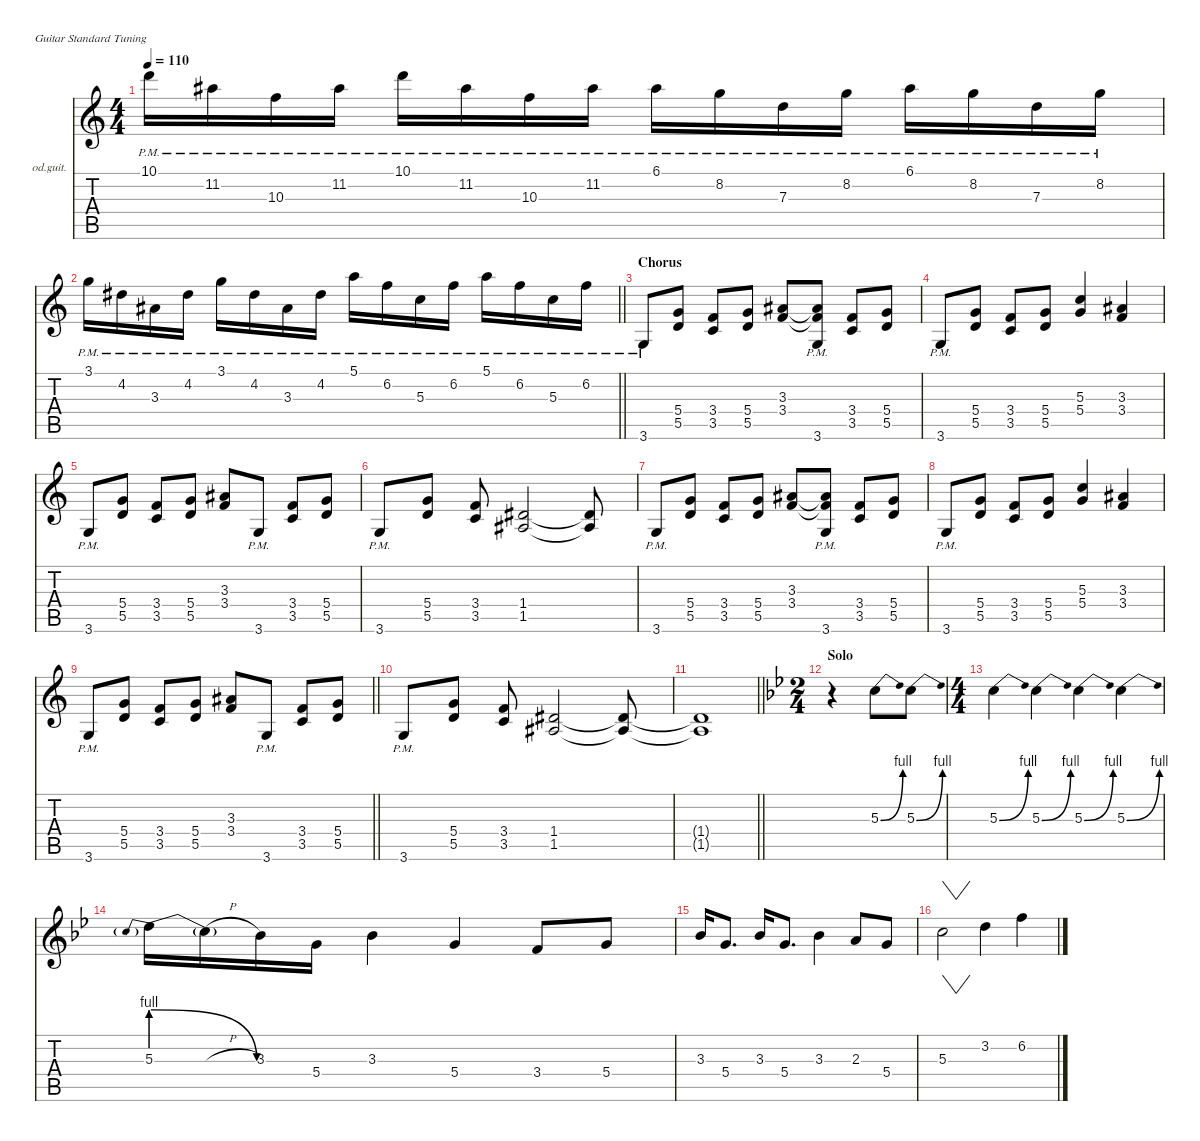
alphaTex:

\defaultSystemsLayout 4
\hideDynamics
\bracketExtendMode nobrackets
\firstSystemTrackNameOrientation horizontal
\otherSystemsTrackNameOrientation horizontal
\track ("Gitar 1" "od.guit.") {instrument overdrivenguitar}
\staff {score tabs}
\tuning (E4 B3 G3 D3 A2 E2)
\ts (4 4)
\tempo 110
\clef g2
\ks c
10.1{pm}.16{dy f} 11.2{pm}.16 10.3{pm}.16 11.2{pm}.16 10.1{pm}.16 11.2{pm}.16 10.3{pm}.16 11.2{pm}.16 6.1{pm}.16 8.2{pm}.16 7.3{pm}.16 8.2{pm}.16 6.1{pm}.16 8.2{pm}.16 7.3{pm}.16 8.2{pm}.16 |
\barLineRight lightlight
3.1{pm}.16 4.2{pm}.16 3.3{pm}.16 4.2{pm}.16 3.1{pm}.16 4.2{pm}.16 3.3{pm}.16 4.2{pm}.16 5.1{pm}.16 6.2{pm}.16 5.3{pm}.16 6.2{pm}.16 5.1{pm}.16 6.2{pm}.16 5.3{pm}.16 6.2{pm}.16 |
\section ("" "Chorus")
3.6{pm}.8 (5.4 5.5).8 (3.4 3.5).8 (5.4 5.5).8 (3.3 3.4).8 (3.3{t} 3.4{t} 3.6{pm}).8 (3.4 3.5).8 (5.4 5.5).8 |
3.6{pm}.8 (5.4 5.5).8 (3.4 3.5).8 (5.4 5.5).8 (5.3 5.4).4 (3.3 3.4).4 |
3.6{pm}.8 (5.4 5.5).8 (3.4 3.5).8 (5.4 5.5).8 (3.3 3.4).8 3.6{pm}.8 (3.4 3.5).8 (5.4 5.5).8 |
3.6{pm}.8 (5.4 5.5).8 (3.4 3.5).8 (1.4 1.5).2 (1.4{t} 1.5{t}).8 |
3.6{pm}.8 (5.4 5.5).8 (3.4 3.5).8 (5.4 5.5).8 (3.3 3.4).8 (3.3{t} 3.4{t} 3.6{pm}).8 (3.4 3.5).8 (5.4 5.5).8 |
3.6{pm}.8 (5.4 5.5).8 (3.4 3.5).8 (5.4 5.5).8 (5.3 5.4).4 (3.3 3.4).4 |
\barLineRight lightlight
3.6{pm}.8 (5.4 5.5).8 (3.4 3.5).8 (5.4 5.5).8 (3.3 3.4).8 3.6{pm}.8 (3.4 3.5).8 (5.4 5.5).8 |
3.6{pm}.8 (5.4 5.5).8 (3.4 3.5).8 (1.4 1.5).2 (1.4{t} 1.5{t}).8 |
\barLineRight lightlight
(1.5{t} 1.4{t}).1 |
\ts (2 4)
\beaming (8 2 2 2 2)
\section ("" "Solo")
\ks bb
r.4 5.3{be (bend 0 0 9.999999599999999 4)}.8 5.3{be (bend 0 0 9.999999599999999 4)}.8 |
\ts (4 4)
\beaming (8 2 2 2 2)
5.3{be (bend 0 0 9.999999599999999 4)}.4 5.3{be (bend 0 0 9.999999599999999 4)}.4 5.3{be (bend 0 0 9.999999599999999 4)}.4 5.3{be (bend 0 0 9.999999599999999 4)}.4 |
5.3{be (prebendrelease 0 4 60 0)}.16 5.3{h t}.16 3.3.16 5.4.16 3.3.4 5.4.4 3.4.8 5.4.8 |
3.3.16 5.4.8{d} 3.3.16 5.4.8{d} 3.3.4 2.3.8 5.4.8 |
5.3.2{vw} 3.2.4 6.2.4
